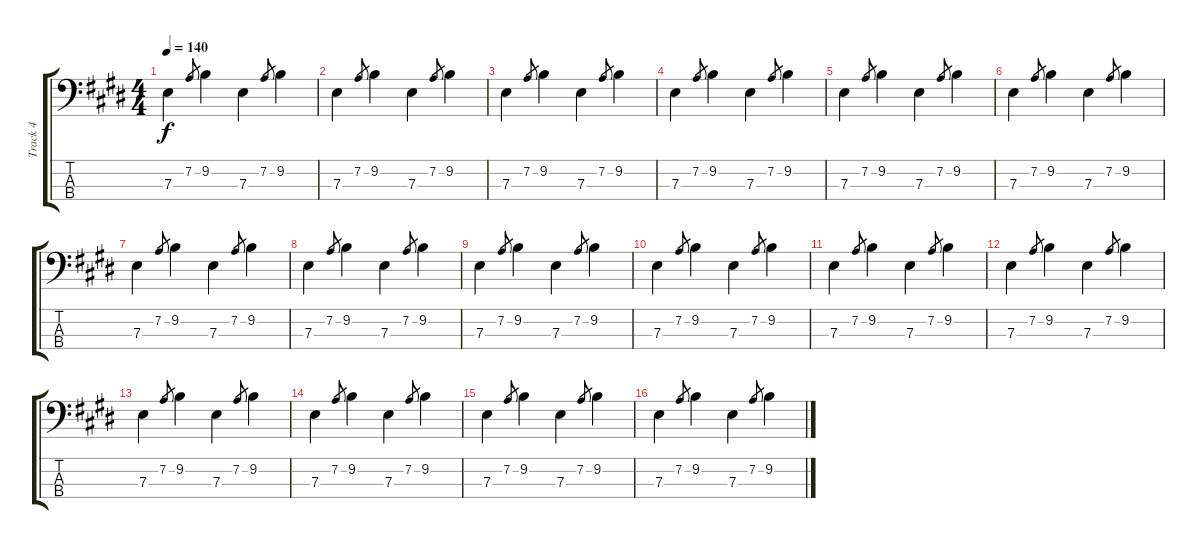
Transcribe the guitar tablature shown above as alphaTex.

\track ("Track 4" "Track 4") {instrument electricbassfinger}
\staff {score tabs}
\tuning (G2 D2 A1 E1) {hide}
\ts (4 4)
\tempo 140
\clef f4
\ks e
7.3.4{dy f} 7.2.8{gr} 9.2.4 7.3.4 7.2.8{gr} 9.2.4 |
7.3.4 7.2.8{gr} 9.2.4 7.3.4 7.2.8{gr} 9.2.4 |
7.3.4 7.2.8{gr} 9.2.4 7.3.4 7.2.8{gr} 9.2.4 |
7.3.4 7.2.8{gr} 9.2.4 7.3.4 7.2.8{gr} 9.2.4 |
7.3.4 7.2.8{gr} 9.2.4 7.3.4 7.2.8{gr} 9.2.4 |
7.3.4 7.2.8{gr} 9.2.4 7.3.4 7.2.8{gr} 9.2.4 |
7.3.4 7.2.8{gr} 9.2.4 7.3.4 7.2.8{gr} 9.2.4 |
7.3.4 7.2.8{gr} 9.2.4 7.3.4 7.2.8{gr} 9.2.4 |
7.3.4 7.2.8{gr} 9.2.4 7.3.4 7.2.8{gr} 9.2.4 |
7.3.4 7.2.8{gr} 9.2.4 7.3.4 7.2.8{gr} 9.2.4 |
7.3.4 7.2.8{gr} 9.2.4 7.3.4 7.2.8{gr} 9.2.4 |
7.3.4 7.2.8{gr} 9.2.4 7.3.4 7.2.8{gr} 9.2.4 |
7.3.4 7.2.8{gr} 9.2.4 7.3.4 7.2.8{gr} 9.2.4 |
7.3.4 7.2.8{gr} 9.2.4 7.3.4 7.2.8{gr} 9.2.4 |
7.3.4 7.2.8{gr} 9.2.4 7.3.4 7.2.8{gr} 9.2.4 |
7.3.4 7.2.8{gr} 9.2.4 7.3.4 7.2.8{gr} 9.2.4
